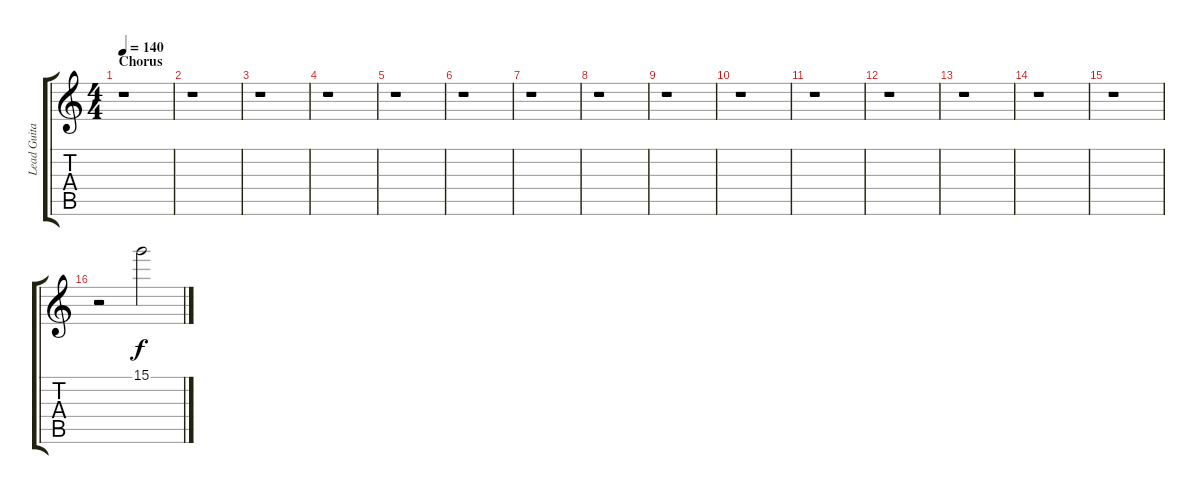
\track ("Lead Guitar" "Lead Guita") {instrument distortionguitar}
\staff {score tabs}
\tuning (E4 B3 G3 D3 A2 E2) {hide}
\ts (4 4)
\section ("" "Chorus")
\tempo 140
\clef g2
\ks c
r.1{dy f} |
r.1 |
r.1 |
r.1 |
r.1 |
r.1 |
r.1 |
r.1 |
r.1 |
r.1 |
r.1 |
r.1 |
r.1 |
r.1 |
r.1 |
r.2 15.1{ss}.2
